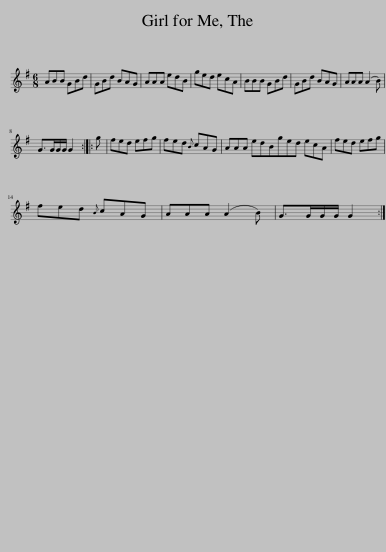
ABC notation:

X:1
L:1/8
M:6/8
I:linebreak $
K:G
V:1 treble
V:1
 ABB GBd | GBd BAG | AAA edB | ged ecA | BBB GBd | %5
 GBd BAG | AAA (A2 B) |$ G>GG/G/ G2 :: g | fed efg | %10
 fed{B} cAG | AAA edBged ecA | fed efg |$ fed{B} cAG | AAA (A2 B) | %15
 G>GG/G/ G2 :| %16
